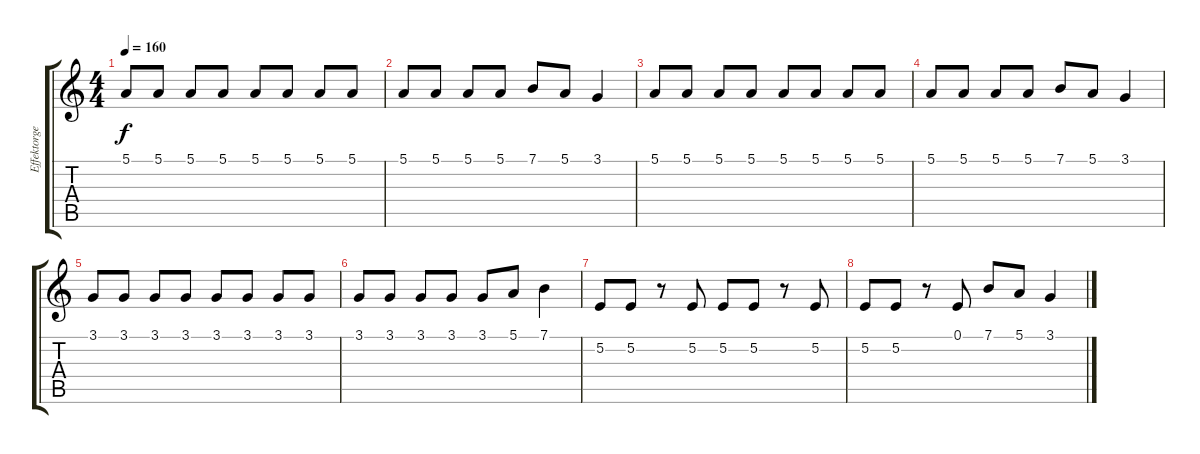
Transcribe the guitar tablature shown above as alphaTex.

\track ("Effektorgel" "Effektorge") {instrument lead2sawtooth}
\staff {score tabs}
\tuning (E4 B3 G3 D3 A2 E2) {hide}
\ts (4 4)
\tempo 160
\clef g2
\ks c
5.1.8{dy f} 5.1.8 5.1.8 5.1.8 5.1.8 5.1.8 5.1.8 5.1.8 |
5.1.8 5.1.8 5.1.8 5.1.8 7.1.8 5.1.8 3.1.4 |
5.1.8 5.1.8 5.1.8 5.1.8 5.1.8 5.1.8 5.1.8 5.1.8 |
5.1.8 5.1.8 5.1.8 5.1.8 7.1.8 5.1.8 3.1.4 |
3.1.8 3.1.8 3.1.8 3.1.8 3.1.8 3.1.8 3.1.8 3.1.8 |
3.1.8 3.1.8 3.1.8 3.1.8 3.1.8 5.1.8 7.1.4 |
5.2.8 5.2.8 r.8 5.2.8 5.2.8 5.2.8 r.8 5.2.8 |
5.2.8 5.2.8 r.8 0.1.8 7.1.8 5.1.8 3.1.4
